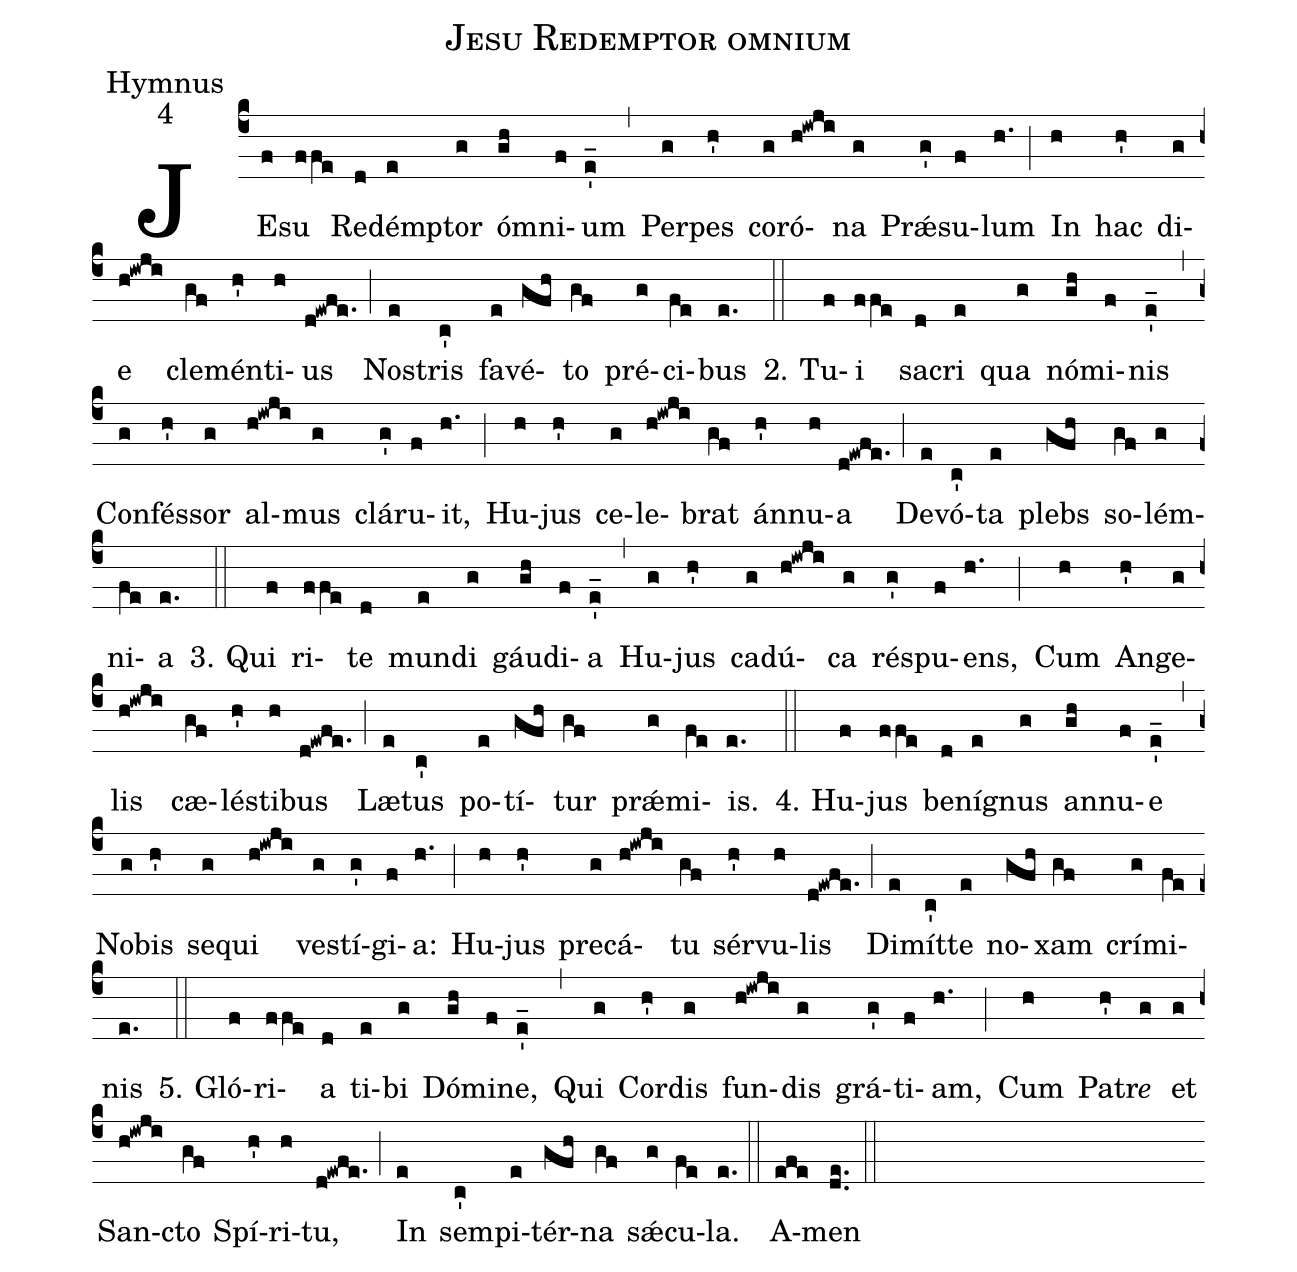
name:Jesu Redemptor omnium;
office-part:Hymnus;
mode:4;
%%
(c4)JE(f)su(ffe) Red(d)émp(e)tor(g) óm(gh)ni(f)um(e'_) (,)
Per(g)pes(h') co(g)ró(h!iwji)na(g) Prǽ(g')su(f)lum(h.) (;)
In(h) hac(h') di(g)e(h!iwji) cle(gf)mén(h')ti(h)us(d!ewfe.) (;)
Nos(e)tris(c') fa(e)vé(gfh)to(gf) pré(g)ci(fe)bus(e.) (::)

2. Tu(f)i(ffe) sa(d)cri(e) qua(g) nó(gh)mi(f)nis(e'_) (,)
Con(g)fés(h')sor(g) al(h!iwji)mus(g) clá(g')ru(f)it,(h.) (;)
Hu(h)jus(h') ce(g)le(h!iwji)brat(gf) án(h')nu(h)a(d!ewfe.) (;)
De(e)vó(c')ta(e) plebs(gfh) so(gf)lém(g)ni(fe)a(e.) (::)

3. Qui(f) ri(ffe)te(d) mun(e)di(g) gáu(gh)di(f)a(e'_) (,)
Hu(g)jus(h') ca(g)dú(h!iwji)ca(g) ré(g')spu(f)ens,(h.) (;)
Cum(h) An(h')ge(g)lis(h!iwji) cæ(gf)lés(h')ti(h)bus(d!ewfe.) (;)
Læ(e)tus(c') po(e)tí(gfh)tur(gf) prǽ(g)mi(fe)is.(e.) (::)

4. Hu(f)jus(ffe) be(d)ní(e)gnus(g) an(gh)nu(f)e(e'_) (,)
No(g)bis(h') se(g)qui(h!iwji) ves(g)tí(g')gi(f)a:(h.) (;)
Hu(h)jus(h') pre(g)cá(h!iwji)tu(gf) sér(h')vu(h)lis(d!ewfe.) (;)
Di(e)mít(c')te(e) no(gfh)xam(gf) crí(g)mi(fe)nis(e.) (::)

5. Gló(f)ri(ffe)a(d) ti(e)bi(g) Dó(gh)mi(f)ne,(e'_) (,)
Qui(g) Cor(h')dis(g) fun(h!iwji)dis(g) grá(g')ti(f)am,(h.) (;)
Cum(h) Pa(h')tr<i>e</i>(g) et(g) San(h!iwji)cto(gf) Spí(h')ri(h)tu,(d!ewfe.) (;)
In(e) sem(c')pi(e)tér(gfh)na(gf) sǽ(g)cu(fe)la.(e.) (::)
A(efe)men(de..) (::)
